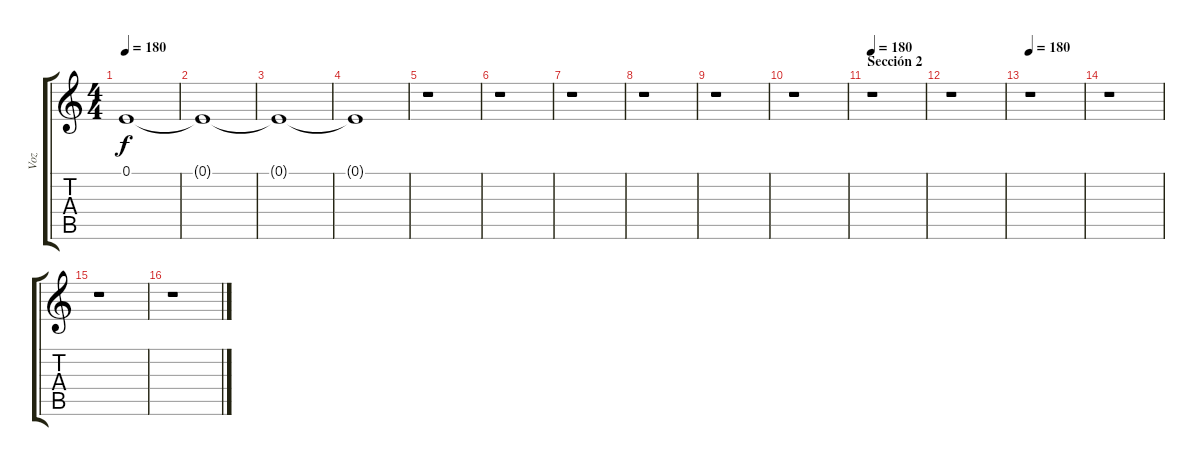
\track ("Voz" "Voz") {instrument tenorsax}
\staff {score tabs}
\tuning (E4 B3 G3 D3 A2 E2) {hide}
\ts (4 4)
\tempo 180
\clef g2
\ks c
0.1{t}.1{dy f} |
0.1{t}.1 |
0.1{t}.1 |
0.1{t}.1 |
r.1 |
r.1 |
r.1 |
r.1 |
r.1 |
r.1 |
\section ("" "Sección 2")
\tempo 180
r.1 |
r.1 |
\tempo 180
r.1 |
r.1 |
r.1 |
r.1
